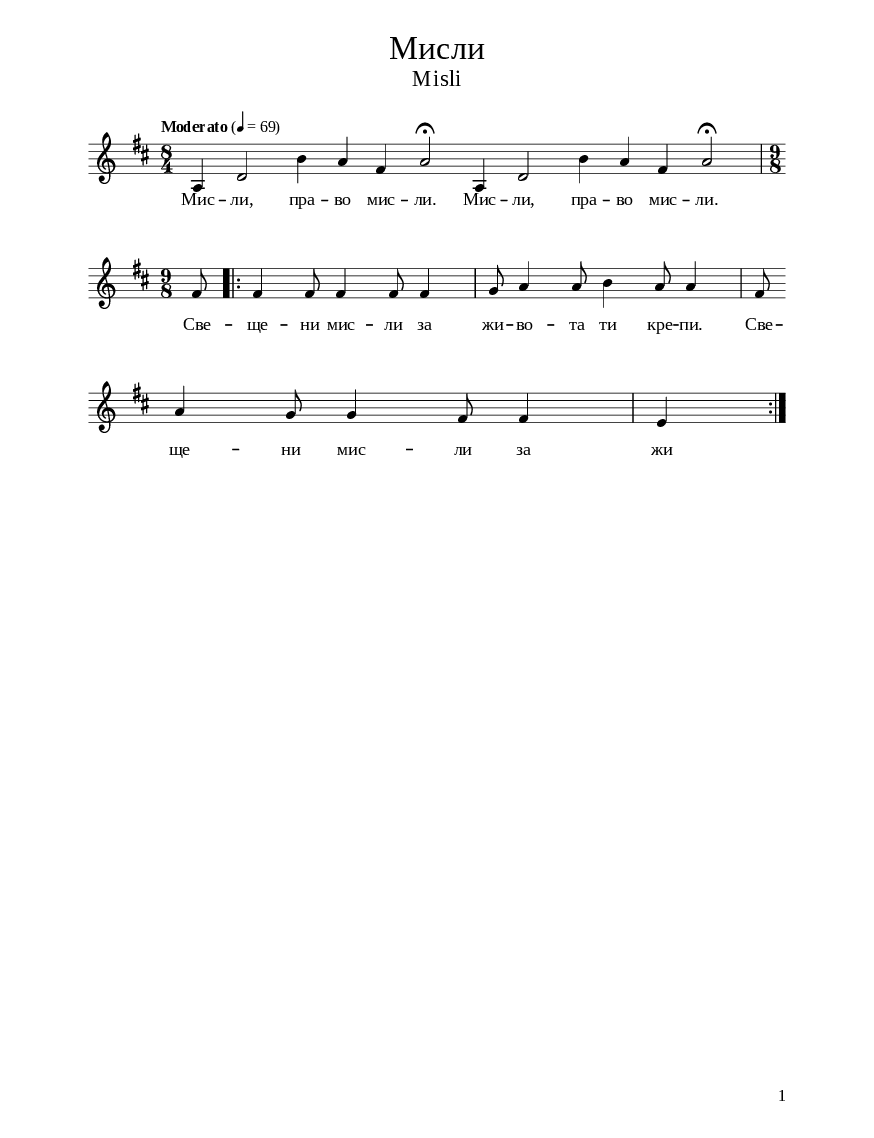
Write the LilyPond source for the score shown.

\version "2.20.0"

\paper {
  #(set-paper-size "a5")
}

\bookpart {
  \paper {
    print-all-headers = ##t
    print-page-number = ##t
    print-first-page-number = ##t

    % put page numbers on the bottom
    oddHeaderMarkup = \markup ""
    evenHeaderMarkup = \markup ""
    oddFooterMarkup = \markup
    \fill-line {
      ""
      \on-the-fly #print-page-number-check-first \fromproperty #'page:page-number-string
    }
    evenFooterMarkup = \markup
    \fill-line {
      \on-the-fly #print-page-number-check-first \fromproperty #'page:page-number-string
      ""
    }

    left-margin = 1.5\cm
    right-margin = 1.5\cm
    top-margin = 1.6\cm
    bottom-margin = 1.2\cm
    ragged-bottom = ##t % do not spread the staves to fill the whole vertical space

    % change lyrics and titles font (affects notes also)
    fonts =
    #(make-pango-font-tree
      "Times New Roman"
      "DejaVu Sans"
      "DejaVu Sans Mono"
      (/ (* staff-height pt) 3.6))

    % change distance between staves
    system-system-spacing =
    #'((basic-distance . 12)
       (minimum-distance . 6)
       (padding . 1)
       (stretchability . 12))
  }

  \header {
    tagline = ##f
  }

  \score{
    \layout {
      indent = 0.0\cm % remove first line indentation
      %ragged-last = ##t % do not spread last line to fill the whole space
      \context {
        \Score
        \omit BarNumber %remove bar numbers
      } % context

      \context {
        % change staff size
        \Staff
        fontSize = #+0 % affects notes size only
        \override StaffSymbol #'staff-space = #(magstep -3)
        \override StaffSymbol #'thickness = #0.5
        \override BarLine #'hair-thickness = #1
        %\override StaffSymbol #'ledger-line-thickness = #'(0 . 0)
      }

      \context {
        % adjust space between staff and lyrics and between the two lyric lines
        \Lyrics
        \override VerticalAxisGroup.nonstaff-relatedstaff-spacing = #'((basic-distance . 4.5))
        \override VerticalAxisGroup.nonstaff-nonstaff-spacing = #'((minimum-distance . 2))
      }
    } % layout

    \new Voice \absolute {
      \clef treble
      \key d \major
      \time 8/4
      \tempo \markup {
        % make tempo note smaller
        \concat {
          "Moderato " \normal-text { "(" }
          \teeny \general-align #Y #DOWN \note #"4" #0.8
          \normal-text { " = 69)" }
        }
      }
      \autoBeamOff
      a4 d'2  b'4 a'4
      fis'4 a'2 ^\fermata \bar "dashed"
      a4 d'2  b'4 a'4
      fis'4 a'2 ^\fermata \break | % 3
      \time 9/8  | % 3

      fis'8 \repeat volta 2 {

        fis'4 fis'8 fis'4 fis'8
        fis'4 g'8 |
        a'4 a'8  b'4 a'8
        a'4 fis'8 \break | % 6
        a'4 g'8 g'4 fis'8
        fis'4 e'
      }
    }

    \addlyrics {
      Мис -- ли, пра -- во мис -- ли. Мис
      -- ли, пра -- во мис -- ли. Све -- ще
      -- ни мис -- ли за жи -- во -- та
      ти кре -- пи. Све -- ще -- ни мис --
      ли за жи -- во -- та ти кре -- пи.
      Све -- во -- та ти кре -- пи.
      Кре -- пи, кре -- пи, кре -- пи.
      Све -- ще -- ни мис -- ли за жи --
      во -- та ти кре -- пи.  Кре --
      во -- та ти кре -- пи.
    }
    \addlyrics {}

    \header {
      title = \markup \column \normal-text \fontsize #2.5 {
        \center-align
        \line { Мисли }
        \vspace #-0.6
        \center-align
        \line \fontsize #-3 { Misli }
        \vspace #-0.8
        \center-align
        \line \fontsize #-3 { " " }
      }
    }

    \midi{}

  } % score


  % include foreign translation(s) of the song
  %\include "lyrics_de/lyrics_de_file_name.ly"

} % bookpart
